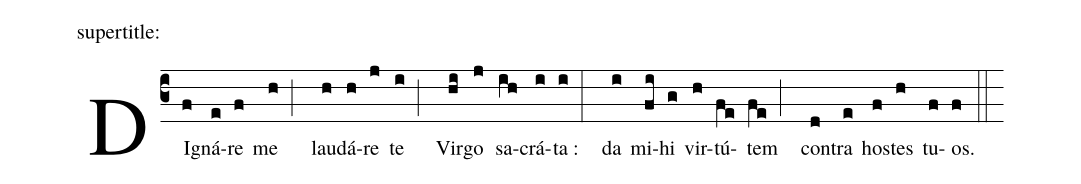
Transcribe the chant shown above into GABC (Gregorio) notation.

%%
(c3) DIg(f)ná(e)re(f) me(h;) lau(h)dá(h)re(j) te(i;) Vir(hi)go(j) sa(ih)crá(i)ta :(i:)
da(i) mi(fi)hi(g) vir(h)tú(fe)tem(fe;) con(d)tra(e) hos(f)tes(h) tu(f)os.(f::)
